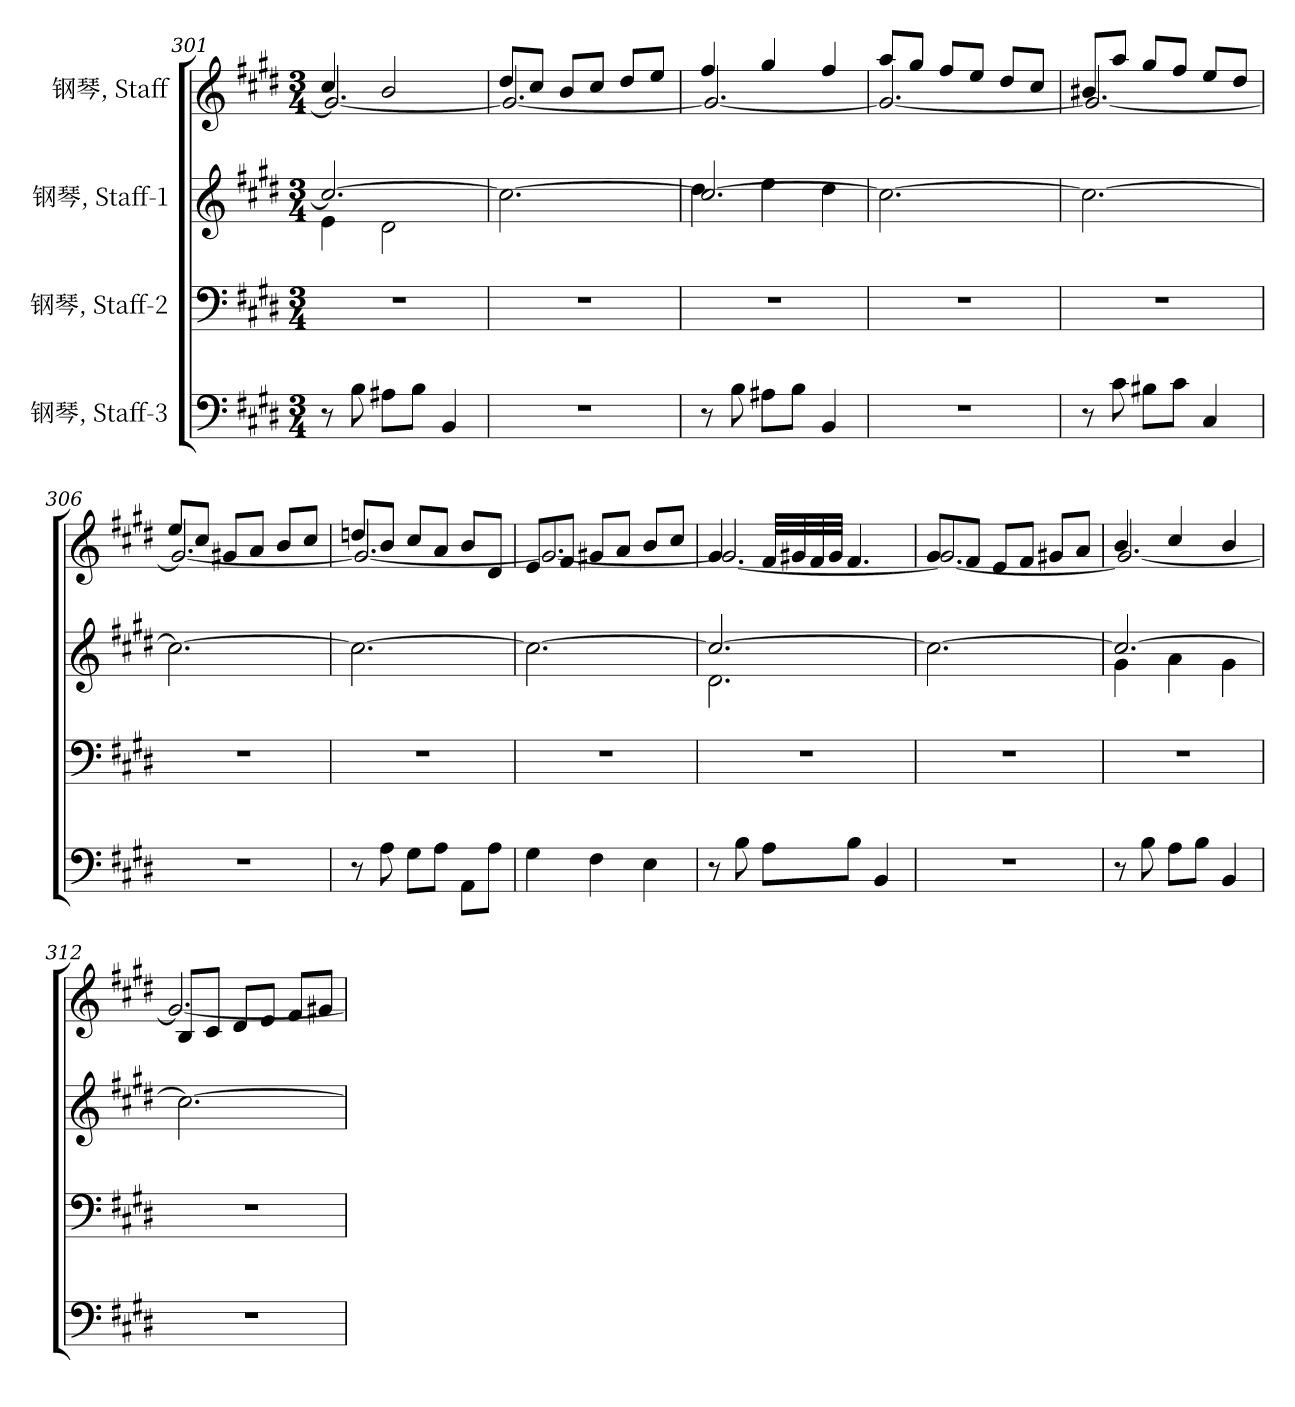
**kern	**kern	**kern	**kern
*part4	*part3	*part2	*part1
*staff4	*staff3	*staff2	*staff1
*I"钢琴, Staff-3	*I"钢琴, Staff-2	*I"钢琴, Staff-1	*I"钢琴, Staff
*clefF4	*clefF4	*clefG2	*clefG2
*k[f#c#g#d#]	*k[f#c#g#d#]	*k[f#c#g#d#]	*k[f#c#g#d#]
*M3/4	*M3/4	*M3/4	*M3/4
=301	=301	=301	=301
*	*	*^	*^
8r	2.r	2.cc#/_	4e\	4cc#/	2.g/_
8B\	.	.	.	.	.
8A#X\L	.	.	2d#\	2b/	.
8B\J	.	.	.	.	.
4BB/	.	.	.	.	.
*	*	*v	*v	*	*
=302	=302	=302	=302	=302
2.r	2.r	2.cc#\_	8dd#/L	2.g/_
.	.	.	8cc#/J	.
.	.	.	8b/L	.
.	.	.	8cc#/J	.
.	.	.	8dd#/L	.
.	.	.	8ee/J	.
=303	=303	=303	=303	=303
*	*	*^	*	*
8r	2.r	2.cc#/_	4dd#\	4ff#/	2.g/_
8B\	.	.	.	.	.
8A#X\L	.	.	4ee\	4gg#/	.
8B\J	.	.	.	.	.
4BB/	.	.	4dd#\	4ff#/	.
*	*	*v	*v	*	*
!!LO:PB:g=z	!!
=304	=304	=304	=304	=304
2.r	2.r	2.cc#\_	8aa/L	2.g/_
.	.	.	8gg#/J	.
.	.	.	8ff#/L	.
.	.	.	8ee/J	.
.	.	.	8dd#/L	.
.	.	.	8cc#/J	.
=305	=305	=305	=305	=305
8r	2.r	2.cc#\_	8b#X/L	2.g/_
8c#\	.	.	8aa/J	.
8B#X\L	.	.	8gg#/L	.
8c#\J	.	.	8ff#/J	.
4C#/	.	.	8ee/L	.
.	.	.	8dd#/J	.
=306	=306	=306	=306	=306
2.r	2.r	2.cc#\_	8ee/L	2.g/_
.	.	.	8cc#/J	.
.	.	.	8g#X/L	.
.	.	.	8a/J	.
.	.	.	8b/L	.
.	.	.	8cc#/J	.
=307	=307	=307	=307	=307
8r	2.r	2.cc#\_	8ddn/L	2.g/_
8A\	.	.	8b/J	.
8G#\L	.	.	8cc#/L	.
8A\J	.	.	8a/J	.
8AA\L	.	.	8b/L	.
8A\J	.	.	8d#/J	.
=308	=308	=308	=308	=308
4G#\	2.r	2.cc#\_	8e/L	2.g/_
.	.	.	8f#/J	.
4F#\	.	.	8g#X/L	.
.	.	.	8a/J	.
4E\	.	.	8b/L	.
.	.	.	8cc#/J	.
!!LO:LB:g=z	!!
=309	=309	=309	=309	=309
*	*	*^	*	*
8r	2.r	2.cc#/_	2.d#\	4g#/	2.g/_
8B\	.	.	.	.	.
8A\L	.	.	.	32f#/LLL	.
.	.	.	.	32g#X/	.
.	.	.	.	32f#/	.
.	.	.	.	32g#/JJJ	.
8B\J	.	.	.	4.f#/	.
4BB/	.	.	.	.	.
*	*	*v	*v	*	*
=310	=310	=310	=310	=310
2.r	2.r	2.cc#\_	8g#/L	2.g/_
.	.	.	8f#/J	.
.	.	.	8e/L	.
.	.	.	8f#/J	.
.	.	.	8g#X/L	.
.	.	.	8a/J	.
=311	=311	=311	=311	=311
*	*	*^	*	*
8r	2.r	2.cc#/_	4g#\	4b/	2.g/_
8B\	.	.	.	.	.
8A\L	.	.	4a\	4cc#/	.
8B\J	.	.	.	.	.
4BB/	.	.	4g#\	4b/	.
*	*	*v	*v	*	*
=312	=312	=312	=312	=312
2.r	2.r	2.cc#\_	8B/L	2.g/_
.	.	.	8c#/J	.
.	.	.	8d#/L	.
.	.	.	8e/J	.
.	.	.	8f#/L	.
.	.	.	8g#X/J	.
*	*	*	*v	*v
=	=	=	=
*-	*-	*-	*-
